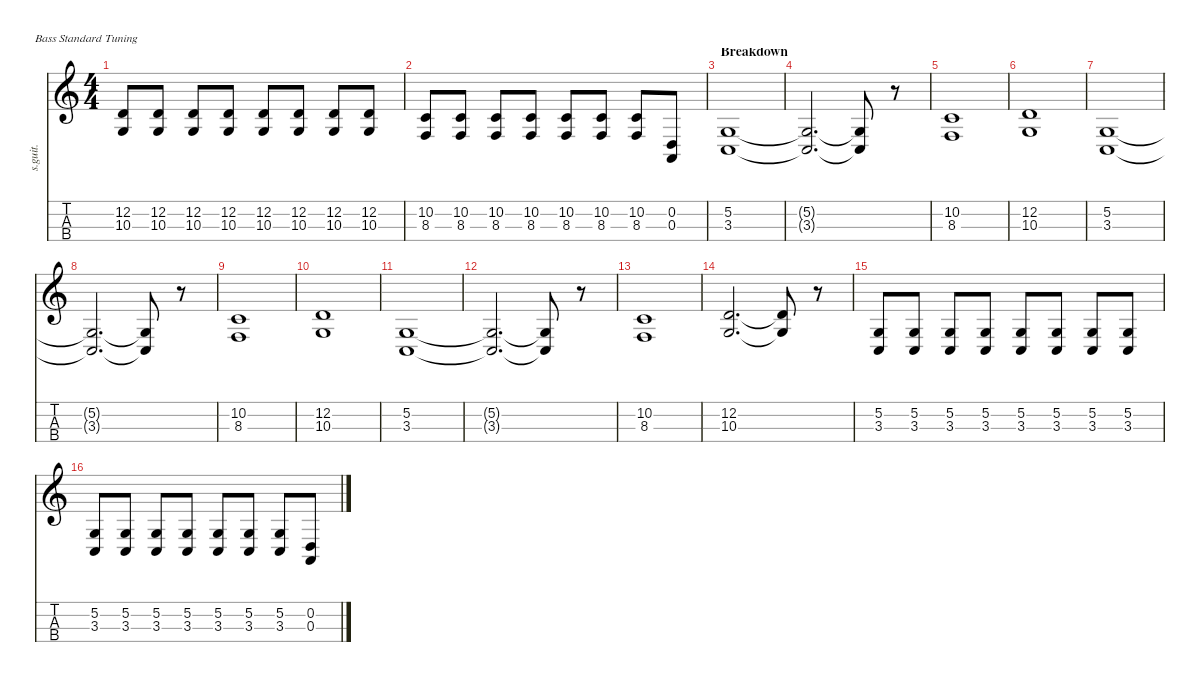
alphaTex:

\defaultSystemsLayout 4
\hideDynamics
\bracketExtendMode nobrackets
\track ("Mark" "s.guit.") {instrument electricbasspick}
\staff {score tabs}
\tuning (G2 D2 A1 E1)
\ts (4 4)
\tempo (149 hide)
\clef g2
\ks c
(12.2 10.3).8{lyrics (0 "") lyrics (1 "") lyrics (2 "") lyrics (3 "") lyrics (4 "") dy f} (12.2 10.3).8{lyrics (0 "") lyrics (1 "") lyrics (2 "") lyrics (3 "") lyrics (4 "")} (12.2 10.3).8{lyrics (0 "") lyrics (1 "") lyrics (2 "") lyrics (3 "") lyrics (4 "")} (12.2 10.3).8{lyrics (0 "") lyrics (1 "") lyrics (2 "") lyrics (3 "") lyrics (4 "")} (12.2 10.3).8{lyrics (0 "") lyrics (1 "") lyrics (2 "") lyrics (3 "") lyrics (4 "")} (12.2 10.3).8{lyrics (0 "") lyrics (1 "") lyrics (2 "") lyrics (3 "") lyrics (4 "")} (12.2 10.3).8{lyrics (0 "") lyrics (1 "") lyrics (2 "") lyrics (3 "") lyrics (4 "")} (12.2 10.3).8{lyrics (0 "") lyrics (1 "") lyrics (2 "") lyrics (3 "") lyrics (4 "")} |
(10.2 8.3).8{lyrics (0 "") lyrics (1 "") lyrics (2 "") lyrics (3 "") lyrics (4 "")} (10.2 8.3).8{lyrics (0 "") lyrics (1 "") lyrics (2 "") lyrics (3 "") lyrics (4 "")} (10.2 8.3).8{lyrics (0 "") lyrics (1 "") lyrics (2 "") lyrics (3 "") lyrics (4 "")} (10.2 8.3).8{lyrics (0 "") lyrics (1 "") lyrics (2 "") lyrics (3 "") lyrics (4 "")} (10.2 8.3).8{lyrics (0 "") lyrics (1 "") lyrics (2 "") lyrics (3 "") lyrics (4 "")} (10.2 8.3).8{lyrics (0 "") lyrics (1 "") lyrics (2 "") lyrics (3 "") lyrics (4 "")} (10.2 8.3).8{lyrics (0 "") lyrics (1 "") lyrics (2 "") lyrics (3 "") lyrics (4 "")} (0.2 0.3).8{lyrics (0 "") lyrics (1 "") lyrics (2 "") lyrics (3 "") lyrics (4 "")} |
\section ("" "Breakdown")
(5.2 3.3).1{lyrics (0 "") lyrics (1 "") lyrics (2 "") lyrics (3 "") lyrics (4 "")} |
(5.2{t} 3.3{t}).2{d lyrics (0 "") lyrics (1 "") lyrics (2 "") lyrics (3 "") lyrics (4 "")} (5.2{t} 3.3{t}).8{lyrics (0 "") lyrics (1 "") lyrics (2 "") lyrics (3 "") lyrics (4 "")} r.8 |
(10.2 8.3).1{lyrics (0 "") lyrics (1 "") lyrics (2 "") lyrics (3 "") lyrics (4 "")} |
(12.2 10.3).1{lyrics (0 "") lyrics (1 "") lyrics (2 "") lyrics (3 "") lyrics (4 "")} |
(5.2 3.3).1{lyrics (0 "") lyrics (1 "") lyrics (2 "") lyrics (3 "") lyrics (4 "")} |
(5.2{t} 3.3{t}).2{d lyrics (0 "") lyrics (1 "") lyrics (2 "") lyrics (3 "") lyrics (4 "")} (5.2{t} 3.3{t}).8{lyrics (0 "") lyrics (1 "") lyrics (2 "") lyrics (3 "") lyrics (4 "")} r.8 |
(10.2 8.3).1{lyrics (0 "") lyrics (1 "") lyrics (2 "") lyrics (3 "") lyrics (4 "")} |
(12.2 10.3).1{lyrics (0 "") lyrics (1 "") lyrics (2 "") lyrics (3 "") lyrics (4 "")} |
(5.2 3.3).1{lyrics (0 "") lyrics (1 "") lyrics (2 "") lyrics (3 "") lyrics (4 "")} |
(5.2{t} 3.3{t}).2{d lyrics (0 "") lyrics (1 "") lyrics (2 "") lyrics (3 "") lyrics (4 "")} (5.2{t} 3.3{t}).8{lyrics (0 "") lyrics (1 "") lyrics (2 "") lyrics (3 "") lyrics (4 "")} r.8 |
(10.2 8.3).1{lyrics (0 "") lyrics (1 "") lyrics (2 "") lyrics (3 "") lyrics (4 "")} |
(12.2 10.3).2{d lyrics (0 "") lyrics (1 "") lyrics (2 "") lyrics (3 "") lyrics (4 "")} (12.2{t} 10.3{t}).8{lyrics (0 "") lyrics (1 "") lyrics (2 "") lyrics (3 "") lyrics (4 "")} r.8 |
(5.2 3.3).8{lyrics (0 "") lyrics (1 "") lyrics (2 "") lyrics (3 "") lyrics (4 "")} (5.2 3.3).8{lyrics (0 "") lyrics (1 "") lyrics (2 "") lyrics (3 "") lyrics (4 "")} (5.2 3.3).8{lyrics (0 "") lyrics (1 "") lyrics (2 "") lyrics (3 "") lyrics (4 "")} (5.2 3.3).8{lyrics (0 "") lyrics (1 "") lyrics (2 "") lyrics (3 "") lyrics (4 "")} (5.2 3.3).8{lyrics (0 "") lyrics (1 "") lyrics (2 "") lyrics (3 "") lyrics (4 "")} (5.2 3.3).8{lyrics (0 "") lyrics (1 "") lyrics (2 "") lyrics (3 "") lyrics (4 "")} (5.2 3.3).8{lyrics (0 "") lyrics (1 "") lyrics (2 "") lyrics (3 "") lyrics (4 "")} (5.2 3.3).8{lyrics (0 "") lyrics (1 "") lyrics (2 "") lyrics (3 "") lyrics (4 "")} |
(5.2 3.3).8{lyrics (0 "") lyrics (1 "") lyrics (2 "") lyrics (3 "") lyrics (4 "")} (5.2 3.3).8{lyrics (0 "") lyrics (1 "") lyrics (2 "") lyrics (3 "") lyrics (4 "")} (5.2 3.3).8{lyrics (0 "") lyrics (1 "") lyrics (2 "") lyrics (3 "") lyrics (4 "")} (5.2 3.3).8{lyrics (0 "") lyrics (1 "") lyrics (2 "") lyrics (3 "") lyrics (4 "")} (5.2 3.3).8{lyrics (0 "") lyrics (1 "") lyrics (2 "") lyrics (3 "") lyrics (4 "")} (5.2 3.3).8{lyrics (0 "") lyrics (1 "") lyrics (2 "") lyrics (3 "") lyrics (4 "")} (5.2 3.3).8{lyrics (0 "") lyrics (1 "") lyrics (2 "") lyrics (3 "") lyrics (4 "")} (0.2 0.3).8{lyrics (0 "") lyrics (1 "") lyrics (2 "") lyrics (3 "") lyrics (4 "")}
